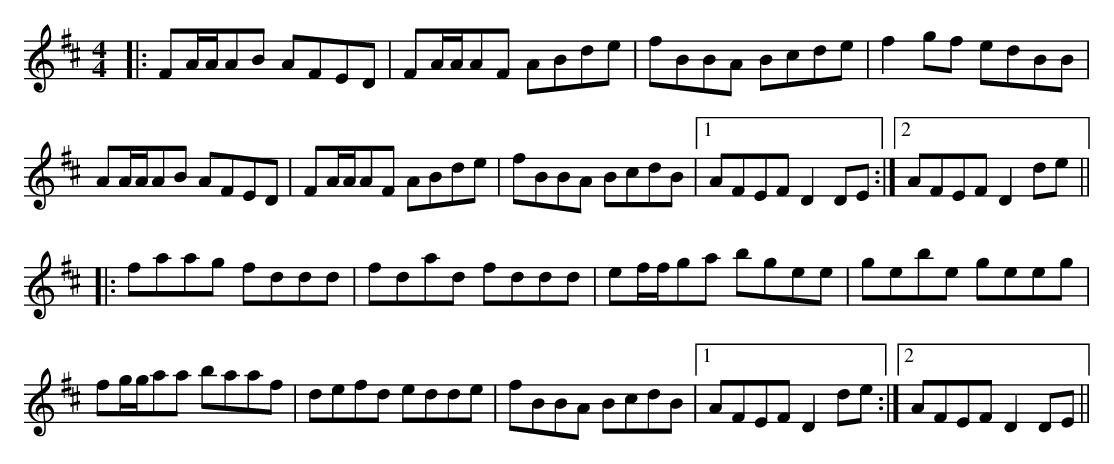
X:1
M:4/4
K:D
|:FA/A/AB AFED|FA/A/AF ABde|fBBA Bcde|f2gf edBB|
AA/A/AB AFED|FA/A/AF ABde|fBBA BcdB|1 AFEF D2DE:|2 AFEF D2 de||
|:faag fddd|fdad fddd|ef/f/ga bgee|gebe geeg|
fg/g/aa baaf|defd edde|fBBA BcdB|1 AFEF D2 de:|2 AFEF D2DE||
